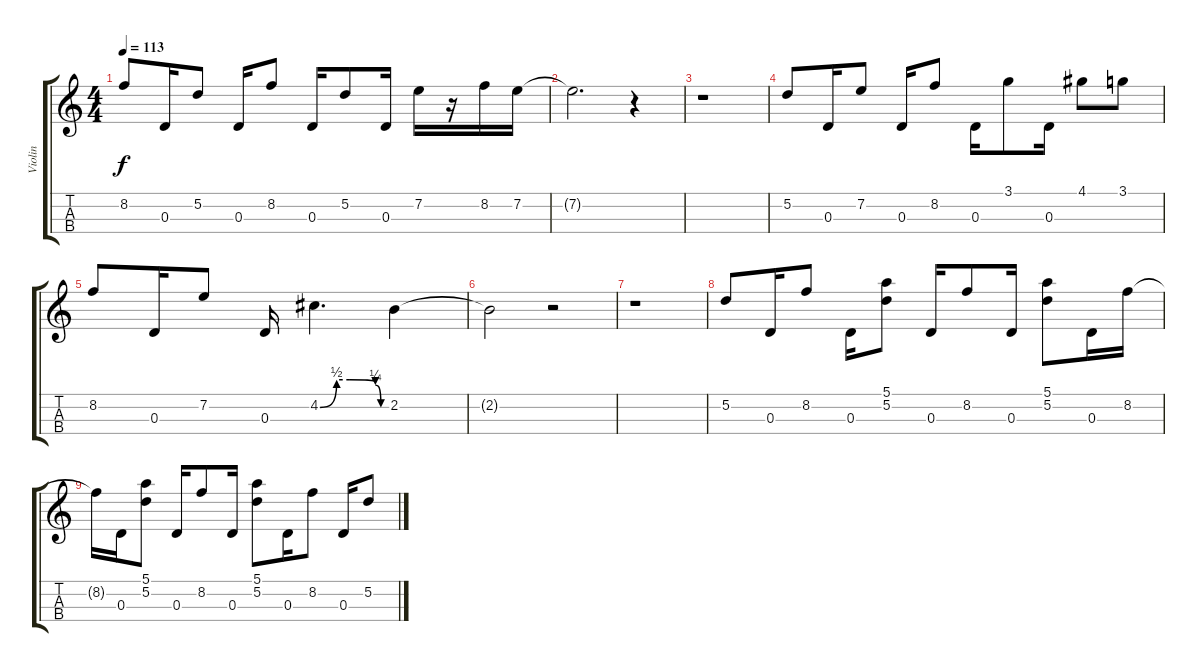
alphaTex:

\track ("Violin" "Violin") {instrument violin}
\staff {score tabs}
\tuning (E5 A4 D4 G3) {hide}
\ts (4 4)
\tempo 113
\clef g2
\ks c
8.2.8{dy f} 0.3.16 5.2.8 0.3.16 8.2.8 0.3.16 5.2.8 0.3.16 7.2.16 r.16 8.2.16 7.2.16 |
7.2{t}.2{d} r.4 |
r.1 |
5.2.8 0.3.16 7.2.8 0.3.16 8.2.8 0.3.16 3.1.8 0.3.16 4.1.8 3.1.8 |
8.2.8 0.3.16 7.2.8 0.3.16 4.2{be (custom 0 0 15 2 27 2 50 1 55 0 60 0)}.4{d} 2.2.4 |
2.2{t}.2 r.2 |
r.1 |
5.2.8 0.3.16 8.2.8 0.3.16 (5.1 5.2).8 0.3.16 8.2.8 0.3.16 (5.1 5.2).8 0.3.16 8.2.16 |
8.2{t}.16 0.3.16 (5.1 5.2).8 0.3.16 8.2.8 0.3.16 (5.1 5.2).8 0.3.16 8.2.8 0.3.16 5.2.8
